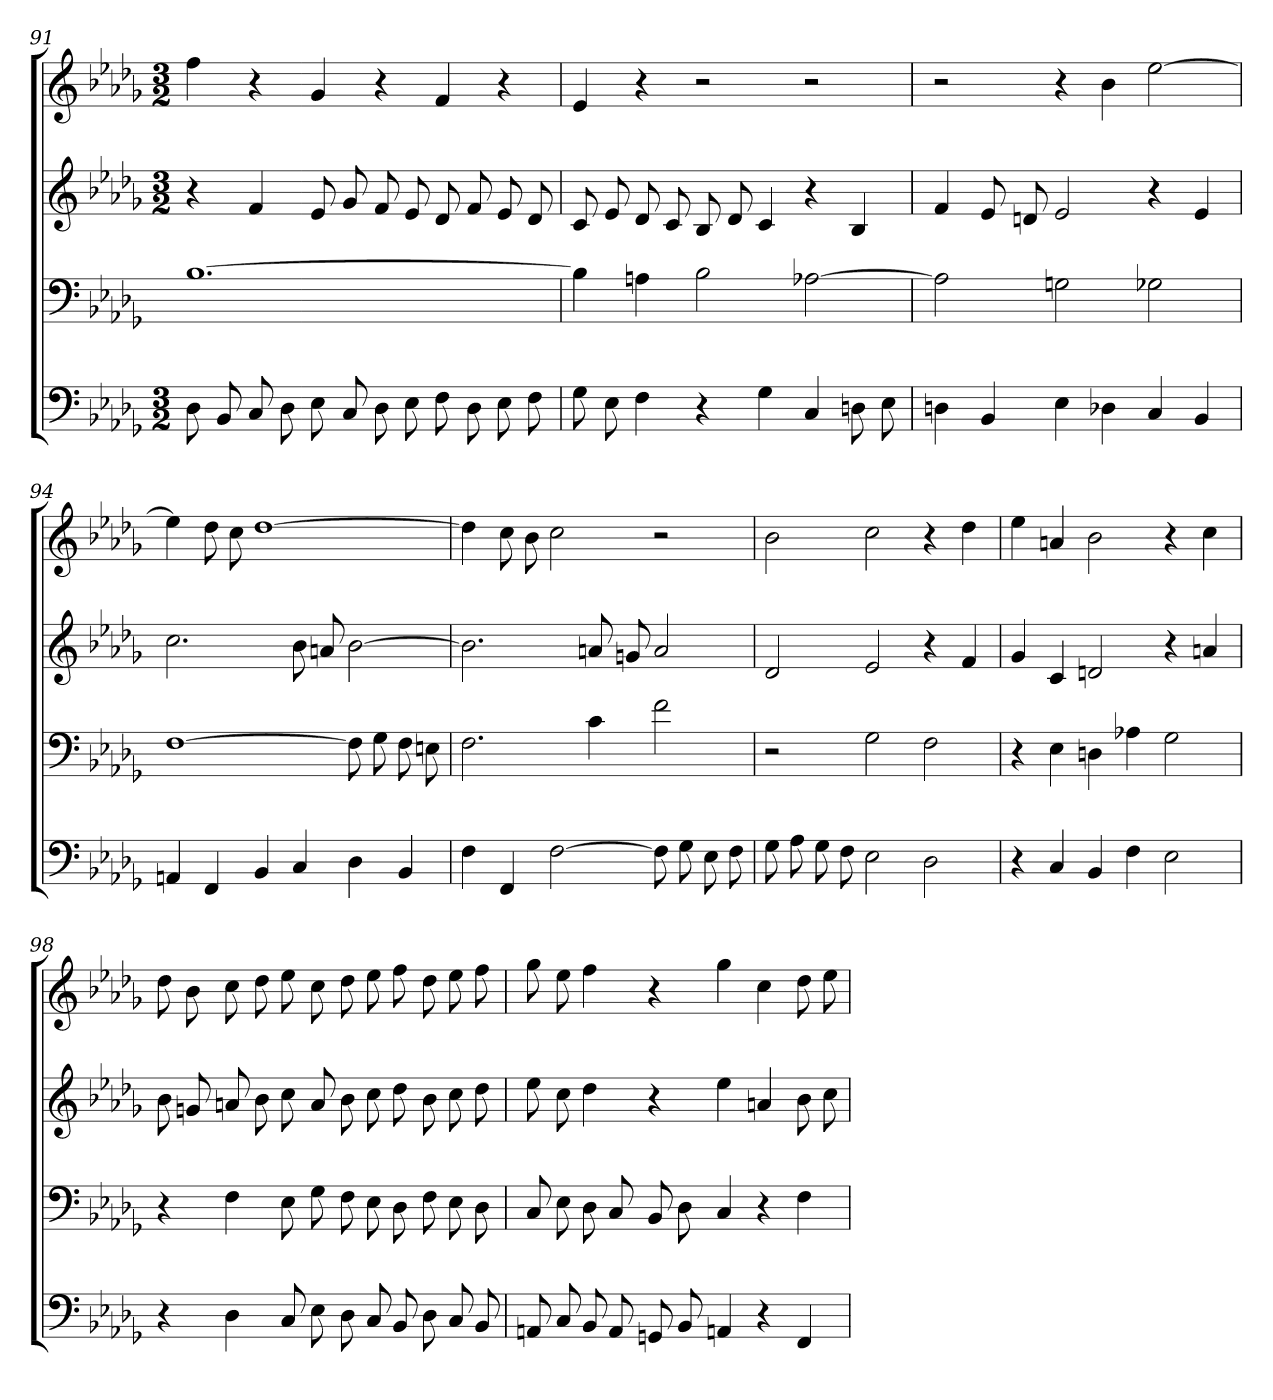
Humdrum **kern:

**kern	**kern	**kern	**kern
*part4	*part3	*part2	*part1
*staff4	*staff3	*staff2	*staff1
*clefF4	*clefF4	*clefG2	*clefG2
*k[b-e-a-d-g-]	*k[b-e-a-d-g-]	*k[b-e-a-d-g-]	*k[b-e-a-d-g-]
*b-:	*	*b-:	*b-:
*M3/2	*	*M3/2	*M3/2
=91	=91	=91	=91
8D-	[1.B-	4r	4ff
8BB-	.	.	.
8C	.	4f	4r
8D-	.	.	.
8E-	.	8e-	4g-
8C	.	8g-	.
8D-	.	8f	4r
8E-	.	8e-	.
8F	.	8d-	4f
8D-	.	8f	.
8E-	.	8e-	4r
8F	.	8d-	.
=92	=92	=92	=92
8G-	4B-]	8c	4e-
8E-	.	8e-	.
4F	4An	8d-	4r
.	.	8c	.
4r	2B-	8B-	2r
.	.	8d-	.
4G-	.	4c	.
4C	[2A-X	4r	2r
8Dn	.	4B-	.
8E-	.	.	.
=93	=93	=93	=93
4Dn	2A-]	4f	2r
4BB-	.	8e-	.
.	.	8dn	.
4E-	2Gn	2e-	4r
4D-X	.	.	4b-
4C	2G-X	4r	[2ee-
4BB-	.	4e-	.
=94	=94	=94	=94
4AAn	[1F	2.cc	4ee-]
4FF	.	.	8dd-
.	.	.	8cc
4BB-	.	.	[1dd-
4C	.	8b-	.
.	.	8an	.
4D-	8F]	[2b-	.
.	8G-	.	.
4BB-	8F	.	.
.	8En	.	.
=95	=95	=95	=95
4F	2.F	2.b-]	4dd-]
4FF	.	.	8cc
.	.	.	8b-
[2F	.	.	2cc
.	4c	8an	.
.	.	8gn	.
8F]	2f	2a	2r
8G-	.	.	.
8E-	.	.	.
8F	.	.	.
=96	=96	=96	=96
8G-	2r	2d-	2b-
8A-	.	.	.
8G-	.	.	.
8F	.	.	.
2E-	2G-	2e-	2cc
2D-	2F	4r	4r
.	.	4f	4dd-
=97	=97	=97	=97
4r	4r	4g-	4ee-
4C	4E-	4c	4an
4BB-	4Dn	2dn	2b-
4F	4A-X	.	.
2E-	2G-	4r	4r
.	.	4an	4cc
=98	=98	=98	=98
4r	4r	8b-	8dd-
.	.	8gn	8b-
4D-	4F	8an	8cc
.	.	8b-	8dd-
8C	8E-	8cc	8ee-
8E-	8G-	8a	8cc
8D-	8F	8b-	8dd-
8C	8E-	8cc	8ee-
8BB-	8D-	8dd-	8ff
8D-	8F	8b-	8dd-
8C	8E-	8cc	8ee-
8BB-	8D-	8dd-	8ff
=99	=99	=99	=99
8AAn	8C	8ee-	8gg-
8C	8E-	8cc	8ee-
8BB-	8D-	4dd-	4ff
8AA	8C	.	.
8GGn	8BB-	4r	4r
8BB-	8D-	.	.
4AAn	4C	4ee-	4gg-
4r	4r	4an	4cc
4FF	4F	8b-	8dd-
.	.	8cc	8ee-
=	=	=	=
*-	*-	*-	*-
